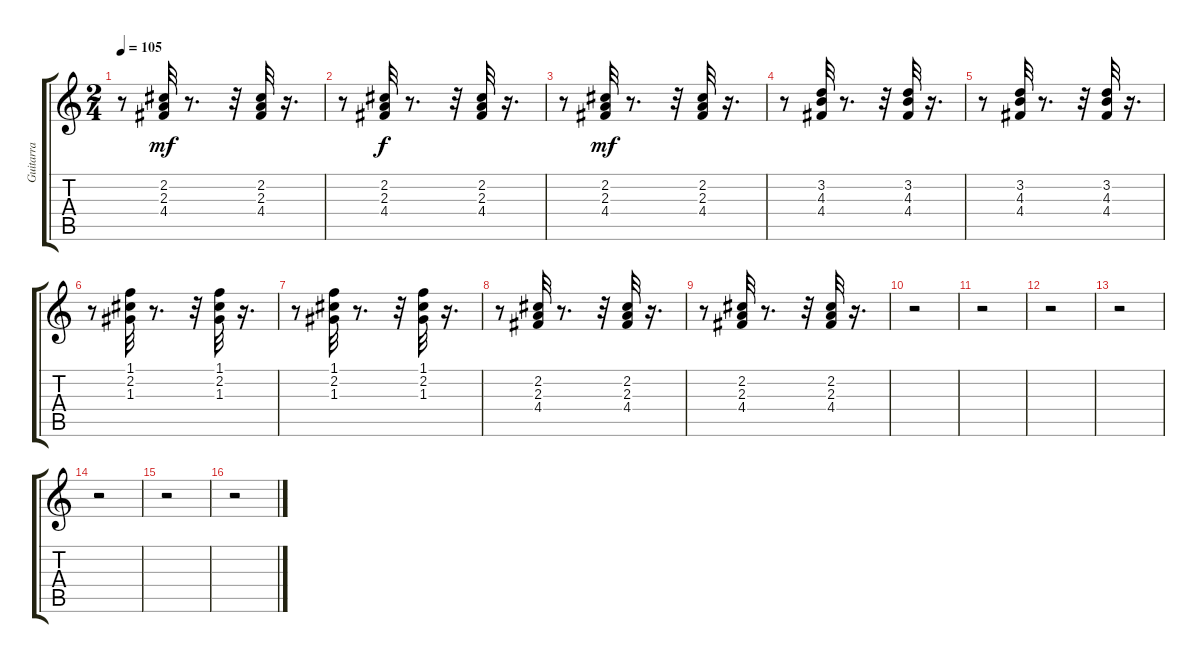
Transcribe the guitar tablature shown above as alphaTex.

\track ("Guitarra" "Guitarra") {instrument electricguitarclean}
\staff {score tabs}
\tuning (E4 B3 G3 D3 A2 E2) {hide}
\ts (2 4)
\tempo 105
\clef g2
\ks c
r.8{dy mf} (2.2 2.3 4.4).32 r.8{d} r.32 (2.2 2.3 4.4).32 r.16{d} |
r.8 (2.2 2.3 4.4).32{dy f} r.8{d} r.32 (2.2 2.3 4.4).32 r.16{d} |
r.8 (2.2 2.3 4.4).32{dy mf} r.8{d} r.32 (2.2 2.3 4.4).32 r.16{d} |
r.8 (3.2 4.3 4.4).32 r.8{d} r.32 (3.2 4.3 4.4).32 r.16{d} |
r.8 (3.2 4.3 4.4).32 r.8{d} r.32 (3.2 4.3 4.4).32 r.16{d} |
r.8 (1.1 2.2 1.3).32 r.8{d} r.32 (1.1 2.2 1.3).32 r.16{d} |
r.8 (1.1 2.2 1.3).32 r.8{d} r.32 (1.1 2.2 1.3).32 r.16{d} |
r.8 (2.2 2.3 4.4).32 r.8{d} r.32 (2.2 2.3 4.4).32 r.16{d} |
r.8 (2.2 2.3 4.4).32 r.8{d} r.32 (2.2 2.3 4.4).32 r.16{d} |
r.2 |
r.2 |
r.2 |
r.2 |
r.2 |
r.2 |
r.2
